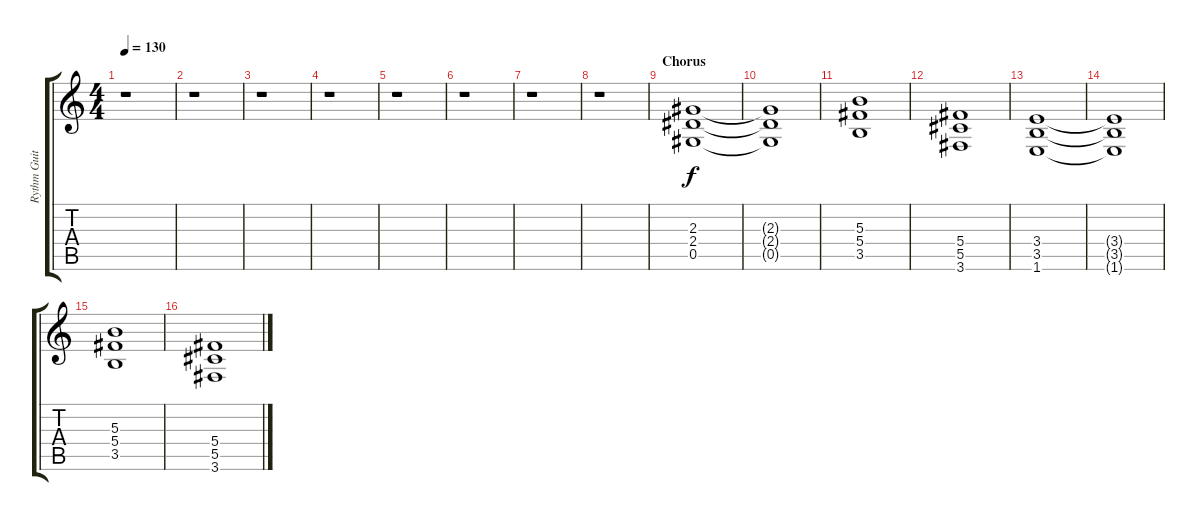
\track ("Rythm Guitar" "Rythm Guit") {instrument distortionguitar}
\staff {score tabs}
\tuning (Eb4 Bb3 Gb3 Db3 Ab2 Eb2) {hide}
\ts (4 4)
\tempo 130
\clef g2
\ks c
r.1{dy f} |
r.1 |
r.1 |
r.1 |
r.1 |
r.1 |
r.1 |
r.1 |
\section ("" "Chorus")
(2.3 2.4 0.5).1 |
(2.3{t} 2.4{t} 0.5{t}).1 |
(5.3 5.4 3.5).1 |
(5.4 5.5 3.6).1 |
(3.4 3.5 1.6).1 |
(3.4{t} 3.5{t} 1.6{t}).1 |
(5.3 5.4 3.5).1 |
(5.4 5.5 3.6).1
